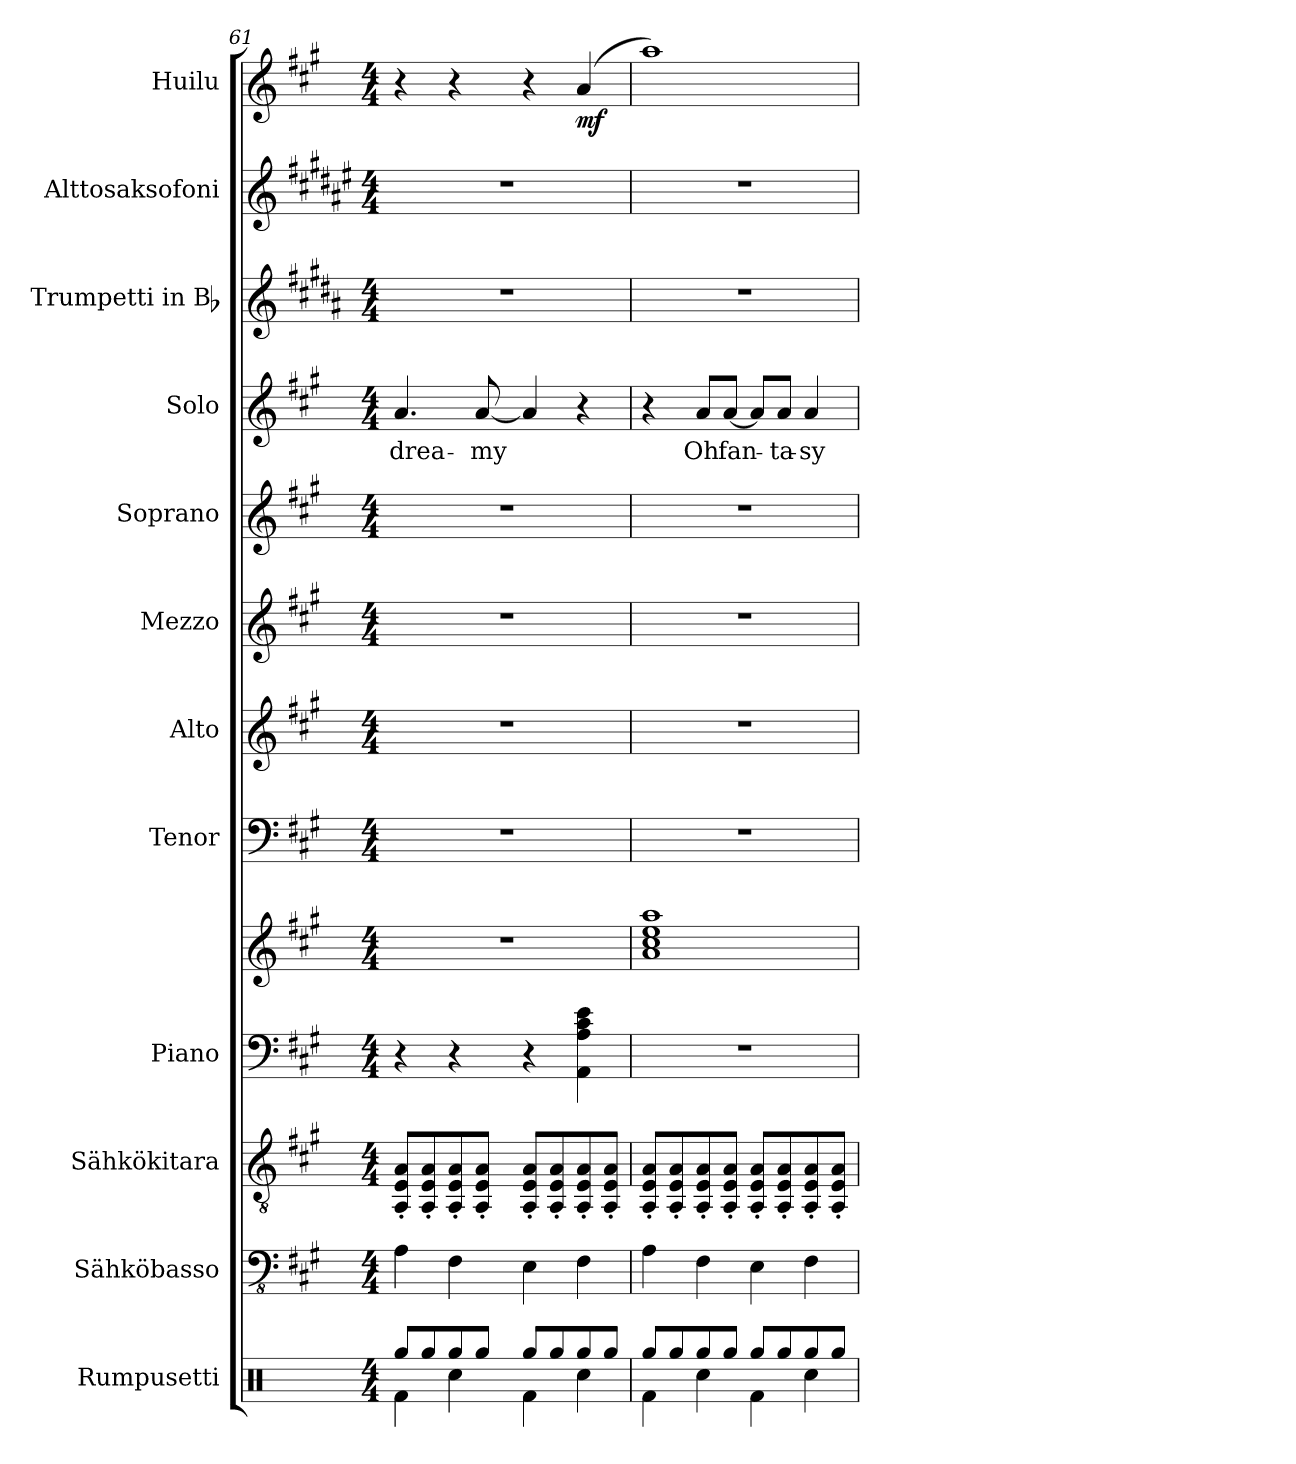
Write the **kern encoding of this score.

**kern	**kern	**kern	**kern	**kern	**kern	**kern	**kern	**kern	**kern	**text	**kern	**kern	**kern	**dynam
*part12	*part11	*part10	*part9	*part9	*part8	*part7	*part6	*part5	*part4	*part4	*part3	*part2	*part1	*part1
*staff13	*staff12	*staff11	*staff10	*staff9	*staff8	*staff7	*staff6	*staff5	*staff4	*staff4	*staff3	*staff2	*staff1	*staff1
*I"Rumpusetti	*I"Sähköbasso	*I"Sähkökitara	*I"Piano	*	*I"Tenor	*I"Alto	*I"Mezzo	*I"Soprano	*I"Solo	*	*I"Trumpetti in Bb	*I"Alttosaksofoni	*I"Huilu	*
*I'R. setti	*	*	*I'Pno.	*	*I'T.	*I'A.	*I'M.	*I'S.	*I'Solo	*	*I'Tpt. in Bb	*	*I'H.	*
*clefX	*clefFv4	*clefGv2	*clefF4	*clefG2	*clefF4	*clefG2	*clefG2	*clefG2	*clefG2	*	*clefG2	*clefG2	*clefG2	*
*	*	*	*	*	*	*	*	*	*	*	*ITrd1c2	*ITrd5c9	*	*
*k[]	*k[f#c#g#]	*k[f#c#g#]	*k[f#c#g#]	*k[f#c#g#]	*k[f#c#g#]	*k[f#c#g#]	*k[f#c#g#]	*k[f#c#g#]	*k[f#c#g#]	*	*k[f#c#g#]	*k[f#c#g#]	*k[f#c#g#]	*
*M4/4	*M4/4	*M4/4	*M4/4	*M4/4	*M4/4	*M4/4	*M4/4	*M4/4	*M4/4	*	*M4/4	*M4/4	*M4/4	*
=61	=61	=61	=61	=61	=61	=61	=61	=61	=61	=61	=61	=61	=61	=61
*^	*	*	*	*	*	*	*	*	*	*	*	*	*	*
!	!	!	!	!	!	!	!	!	!	!	!LO:LY:b	!	!	!	!
8Rgg/L	4Rf\	4AA\	8AA/' 8E/' 8A/'L	4r	1r	1r	1r	1r	1r	4.a/	drea-	1r	1r	4r	.
8Rgg/	.	.	8AA/' 8E/' 8A/'	.	.	.	.	.	.	.	.	.	.	.	.
8Rgg/	4Rcc\	4FF#\	8AA/' 8E/' 8A/'	4r	.	.	.	.	.	.	.	.	.	4r	.
!	!	!	!	!	!	!	!	!	!	!	!LO:LY:b	!	!	!	!
8Rgg/J	.	.	8AA/' 8E/' 8A/'J	.	.	.	.	.	.	[8a/	-my	.	.	.	.
8Rgg/L	4Rf\	4EE\	8AA/' 8E/' 8A/'L	4r	.	.	.	.	.	4a/]	.	.	.	4r	.
8Rgg/	.	.	8AA/' 8E/' 8A/'	.	.	.	.	.	.	.	.	.	.	.	.
!	!	!	!	!	!	!	!	!	!	!	!	!	!	!	!LO:DY:b
8Rgg/	4Rcc\	4FF#\	8AA/' 8E/' 8A/'	4AA\ 4A\ 4c#\ 4e\	.	.	.	.	.	4r	.	.	.	(4a/	mf
8Rgg/J	.	.	8AA/' 8E/' 8A/'J	.	.	.	.	.	.	.	.	.	.	.	.
=62	=62	=62	=62	=62	=62	=62	=62	=62	=62	=62	=62	=62	=62	=62	=62
8Rgg/L	4Rf\	4AA\	8AA/' 8E/' 8A/'L	1r	1a 1cc# 1ee 1aa	1r	1r	1r	1r	4r	.	1r	1r	1aa)	.
8Rgg/	.	.	8AA/' 8E/' 8A/'	.	.	.	.	.	.	.	.	.	.	.	.
!	!	!	!	!	!	!	!	!	!	!	!LO:LY:b	!	!	!	!
8Rgg/	4Rcc\	4FF#\	8AA/' 8E/' 8A/'	.	.	.	.	.	.	8a/L	Oh	.	.	.	.
!	!	!	!	!	!	!	!	!	!	!	!LO:LY:b	!	!	!	!
8Rgg/J	.	.	8AA/' 8E/' 8A/'J	.	.	.	.	.	.	[8a/J	fan-	.	.	.	.
8Rgg/L	4Rf\	4EE\	8AA/' 8E/' 8A/'L	.	.	.	.	.	.	8a/L]	.	.	.	.	.
!	!	!	!	!	!	!	!	!	!	!	!LO:LY:b	!	!	!	!
8Rgg/	.	.	8AA/' 8E/' 8A/'	.	.	.	.	.	.	8a/J	-ta-	.	.	.	.
!	!	!	!	!	!	!	!	!	!	!	!LO:LY:b	!	!	!	!
8Rgg/	4Rcc\	4FF#\	8AA/' 8E/' 8A/'	.	.	.	.	.	.	4a/	-sy	.	.	.	.
8Rgg/J	.	.	8AA/' 8E/' 8A/'J	.	.	.	.	.	.	.	.	.	.	.	.
*v	*v	*	*	*	*	*	*	*	*	*	*	*	*	*	*
=	=	=	=	=	=	=	=	=	=	=	=	=	=	=
*-	*-	*-	*-	*-	*-	*-	*-	*-	*-	*-	*-	*-	*-	*-
